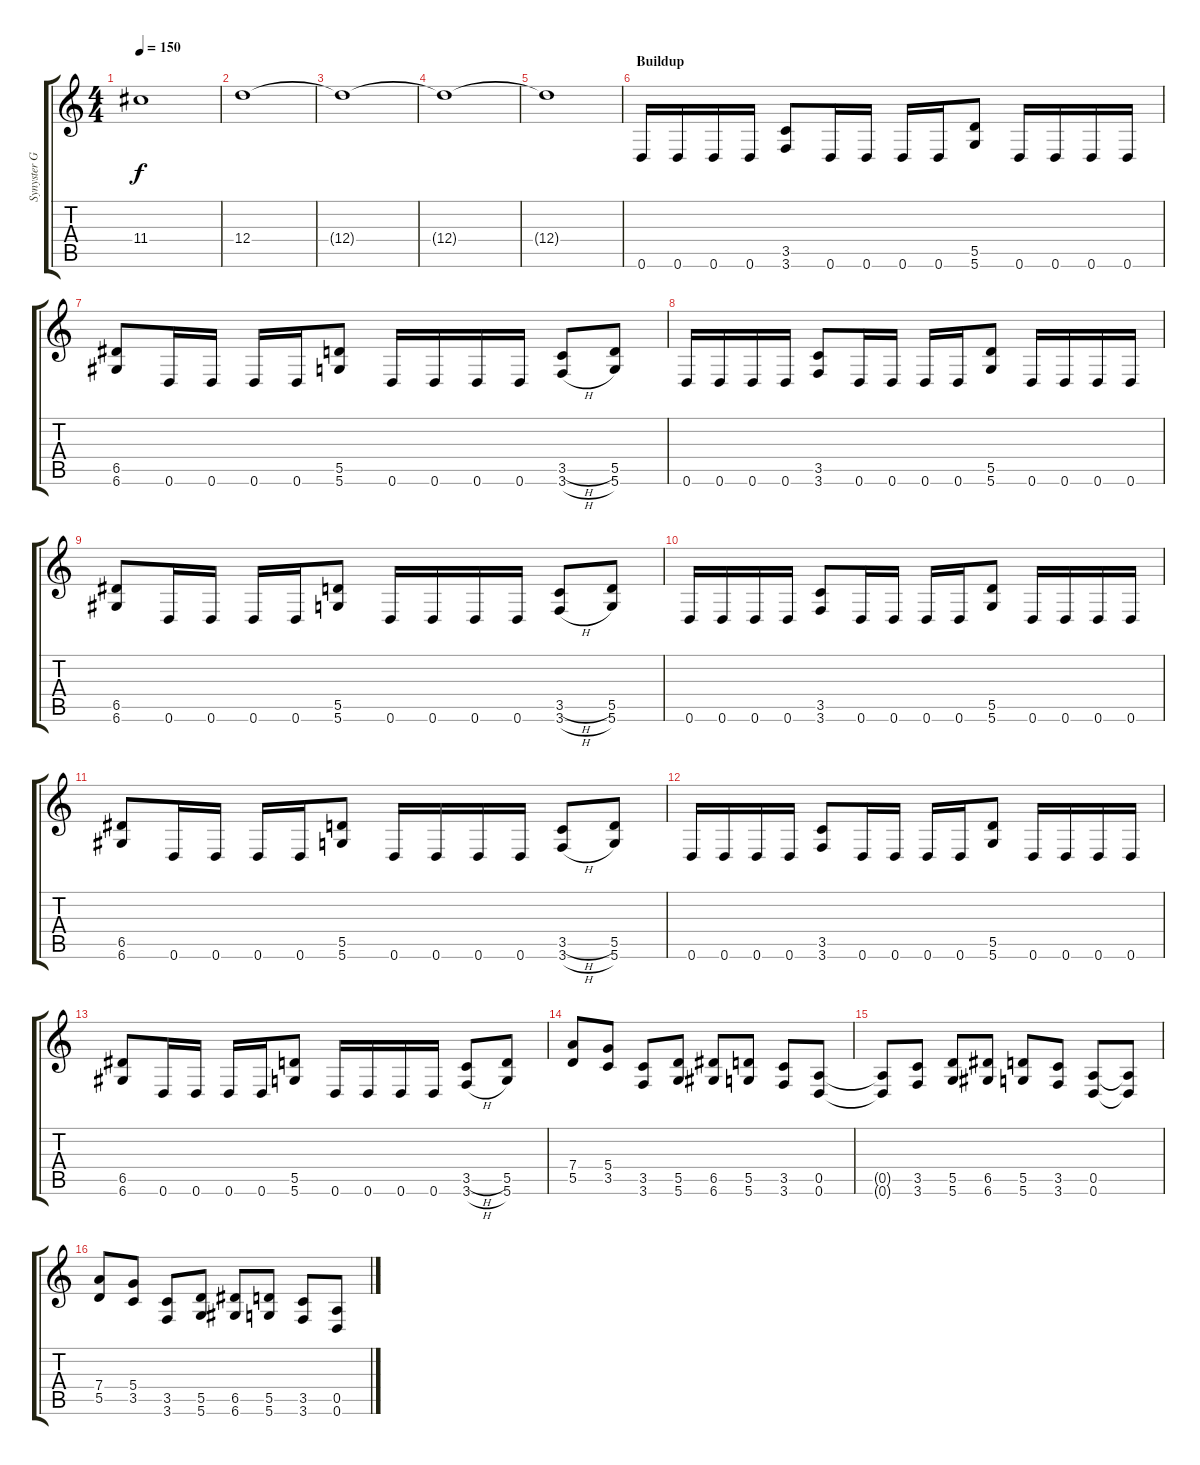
\track ("Synyster Gates" "Synyster G") {instrument distortionguitar}
\staff {score tabs}
\tuning (E4 B3 G3 D3 A2 D2) {hide}
\ts (4 4)
\tempo 150
\clef g2
\ks c
11.4{t}.1{dy f} |
12.4.1 |
12.4{t}.1 |
12.4{t}.1 |
12.4{t}.1 |
\section ("" "Buildup")
0.6.16 0.6.16 0.6.16 0.6.16 (3.5 3.6).8 0.6.16 0.6.16 0.6.16 0.6.16 (5.5 5.6).8 0.6.16 0.6.16 0.6.16 0.6.16 |
(6.5 6.6).8 0.6.16 0.6.16 0.6.16 0.6.16 (5.5 5.6).8 0.6.16 0.6.16 0.6.16 0.6.16 (3.5{h} 3.6{h}).8 (5.5 5.6).8 |
0.6.16 0.6.16 0.6.16 0.6.16 (3.5 3.6).8 0.6.16 0.6.16 0.6.16 0.6.16 (5.5 5.6).8 0.6.16 0.6.16 0.6.16 0.6.16 |
(6.5 6.6).8 0.6.16 0.6.16 0.6.16 0.6.16 (5.5 5.6).8 0.6.16 0.6.16 0.6.16 0.6.16 (3.5{h} 3.6{h}).8 (5.5 5.6).8 |
0.6.16 0.6.16 0.6.16 0.6.16 (3.5 3.6).8 0.6.16 0.6.16 0.6.16 0.6.16 (5.5 5.6).8 0.6.16 0.6.16 0.6.16 0.6.16 |
(6.5 6.6).8 0.6.16 0.6.16 0.6.16 0.6.16 (5.5 5.6).8 0.6.16 0.6.16 0.6.16 0.6.16 (3.5{h} 3.6{h}).8 (5.5 5.6).8 |
0.6.16 0.6.16 0.6.16 0.6.16 (3.5 3.6).8 0.6.16 0.6.16 0.6.16 0.6.16 (5.5 5.6).8 0.6.16 0.6.16 0.6.16 0.6.16 |
(6.5 6.6).8 0.6.16 0.6.16 0.6.16 0.6.16 (5.5 5.6).8 0.6.16 0.6.16 0.6.16 0.6.16 (3.5{h} 3.6{h}).8 (5.5 5.6).8 |
(7.4 5.5).8 (5.4 3.5).8 (3.5 3.6).8 (5.5 5.6).8 (6.5 6.6).8 (5.5 5.6).8 (3.5 3.6).8 (0.5 0.6).8 |
(0.5{t} 0.6{t}).8 (3.5 3.6).8 (5.5 5.6).8 (6.5 6.6).8 (5.5 5.6).8 (3.5 3.6).8 (0.5 0.6).8 (0.5{t} 0.6{t}).8 |
(7.4 5.5).8 (5.4 3.5).8 (3.5 3.6).8 (5.5 5.6).8 (6.5 6.6).8 (5.5 5.6).8 (3.5 3.6).8 (0.5 0.6).8
